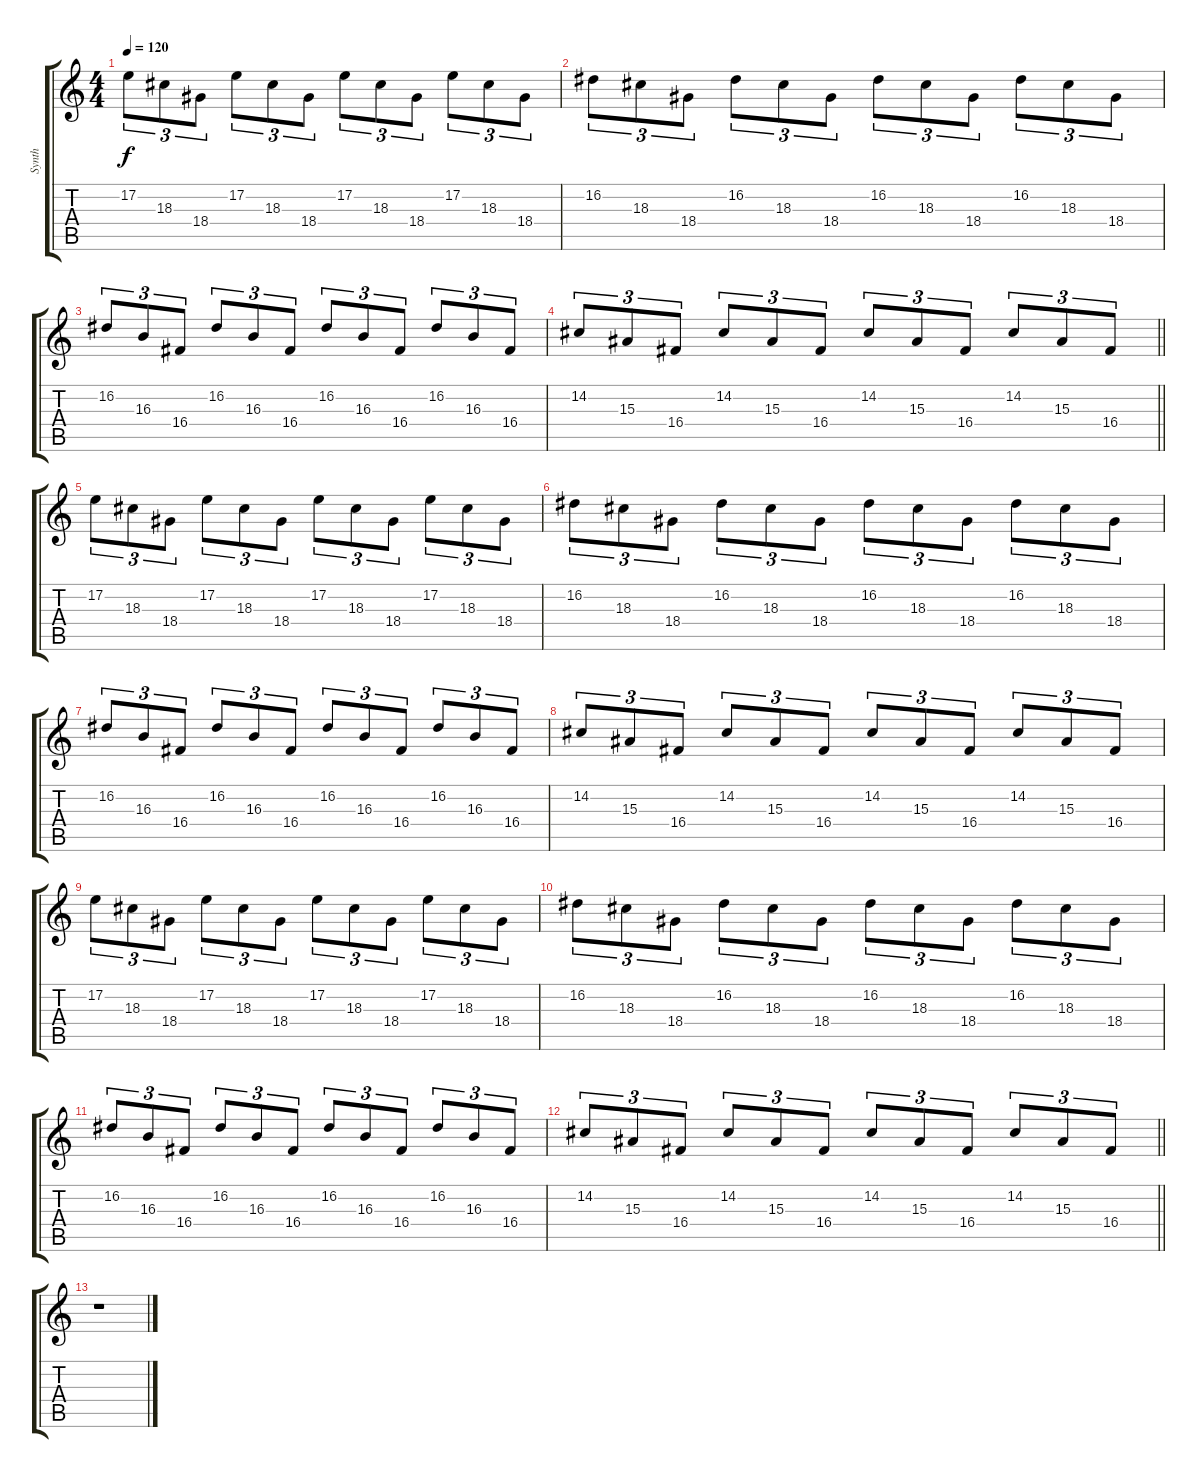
\track ("Synth" "Synth") {instrument pad1newage}
\staff {score tabs}
\tuning (E4 B3 G3 D3 A2 E2) {hide}
\ts (4 4)
\tempo 120
\clef g2
\ks c
17.2.8{tu (3 2) dy f} 18.3.8{tu (3 2)} 18.4.8{tu (3 2)} 17.2.8{tu (3 2)} 18.3.8{tu (3 2)} 18.4.8{tu (3 2)} 17.2.8{tu (3 2)} 18.3.8{tu (3 2)} 18.4.8{tu (3 2)} 17.2.8{tu (3 2)} 18.3.8{tu (3 2)} 18.4.8{tu (3 2)} |
16.2.8{tu (3 2)} 18.3.8{tu (3 2)} 18.4.8{tu (3 2)} 16.2.8{tu (3 2)} 18.3.8{tu (3 2)} 18.4.8{tu (3 2)} 16.2.8{tu (3 2)} 18.3.8{tu (3 2)} 18.4.8{tu (3 2)} 16.2.8{tu (3 2)} 18.3.8{tu (3 2)} 18.4.8{tu (3 2)} |
16.2.8{tu (3 2)} 16.3.8{tu (3 2)} 16.4.8{tu (3 2)} 16.2.8{tu (3 2)} 16.3.8{tu (3 2)} 16.4.8{tu (3 2)} 16.2.8{tu (3 2)} 16.3.8{tu (3 2)} 16.4.8{tu (3 2)} 16.2.8{tu (3 2)} 16.3.8{tu (3 2)} 16.4.8{tu (3 2)} |
\barLineRight lightlight
14.2.8{tu (3 2)} 15.3.8{tu (3 2)} 16.4.8{tu (3 2)} 14.2.8{tu (3 2)} 15.3.8{tu (3 2)} 16.4.8{tu (3 2)} 14.2.8{tu (3 2)} 15.3.8{tu (3 2)} 16.4.8{tu (3 2)} 14.2.8{tu (3 2)} 15.3.8{tu (3 2)} 16.4.8{tu (3 2)} |
17.2.8{tu (3 2)} 18.3.8{tu (3 2)} 18.4.8{tu (3 2)} 17.2.8{tu (3 2)} 18.3.8{tu (3 2)} 18.4.8{tu (3 2)} 17.2.8{tu (3 2)} 18.3.8{tu (3 2)} 18.4.8{tu (3 2)} 17.2.8{tu (3 2)} 18.3.8{tu (3 2)} 18.4.8{tu (3 2)} |
16.2.8{tu (3 2)} 18.3.8{tu (3 2)} 18.4.8{tu (3 2)} 16.2.8{tu (3 2)} 18.3.8{tu (3 2)} 18.4.8{tu (3 2)} 16.2.8{tu (3 2)} 18.3.8{tu (3 2)} 18.4.8{tu (3 2)} 16.2.8{tu (3 2)} 18.3.8{tu (3 2)} 18.4.8{tu (3 2)} |
16.2.8{tu (3 2)} 16.3.8{tu (3 2)} 16.4.8{tu (3 2)} 16.2.8{tu (3 2)} 16.3.8{tu (3 2)} 16.4.8{tu (3 2)} 16.2.8{tu (3 2)} 16.3.8{tu (3 2)} 16.4.8{tu (3 2)} 16.2.8{tu (3 2)} 16.3.8{tu (3 2)} 16.4.8{tu (3 2)} |
14.2.8{tu (3 2)} 15.3.8{tu (3 2)} 16.4.8{tu (3 2)} 14.2.8{tu (3 2)} 15.3.8{tu (3 2)} 16.4.8{tu (3 2)} 14.2.8{tu (3 2)} 15.3.8{tu (3 2)} 16.4.8{tu (3 2)} 14.2.8{tu (3 2)} 15.3.8{tu (3 2)} 16.4.8{tu (3 2)} |
17.2.8{tu (3 2)} 18.3.8{tu (3 2)} 18.4.8{tu (3 2)} 17.2.8{tu (3 2)} 18.3.8{tu (3 2)} 18.4.8{tu (3 2)} 17.2.8{tu (3 2)} 18.3.8{tu (3 2)} 18.4.8{tu (3 2)} 17.2.8{tu (3 2)} 18.3.8{tu (3 2)} 18.4.8{tu (3 2)} |
16.2.8{tu (3 2)} 18.3.8{tu (3 2)} 18.4.8{tu (3 2)} 16.2.8{tu (3 2)} 18.3.8{tu (3 2)} 18.4.8{tu (3 2)} 16.2.8{tu (3 2)} 18.3.8{tu (3 2)} 18.4.8{tu (3 2)} 16.2.8{tu (3 2)} 18.3.8{tu (3 2)} 18.4.8{tu (3 2)} |
16.2.8{tu (3 2)} 16.3.8{tu (3 2)} 16.4.8{tu (3 2)} 16.2.8{tu (3 2)} 16.3.8{tu (3 2)} 16.4.8{tu (3 2)} 16.2.8{tu (3 2)} 16.3.8{tu (3 2)} 16.4.8{tu (3 2)} 16.2.8{tu (3 2)} 16.3.8{tu (3 2)} 16.4.8{tu (3 2)} |
\barLineRight lightlight
14.2.8{tu (3 2)} 15.3.8{tu (3 2)} 16.4.8{tu (3 2)} 14.2.8{tu (3 2)} 15.3.8{tu (3 2)} 16.4.8{tu (3 2)} 14.2.8{tu (3 2)} 15.3.8{tu (3 2)} 16.4.8{tu (3 2)} 14.2.8{tu (3 2)} 15.3.8{tu (3 2)} 16.4.8{tu (3 2)} |
r.1
